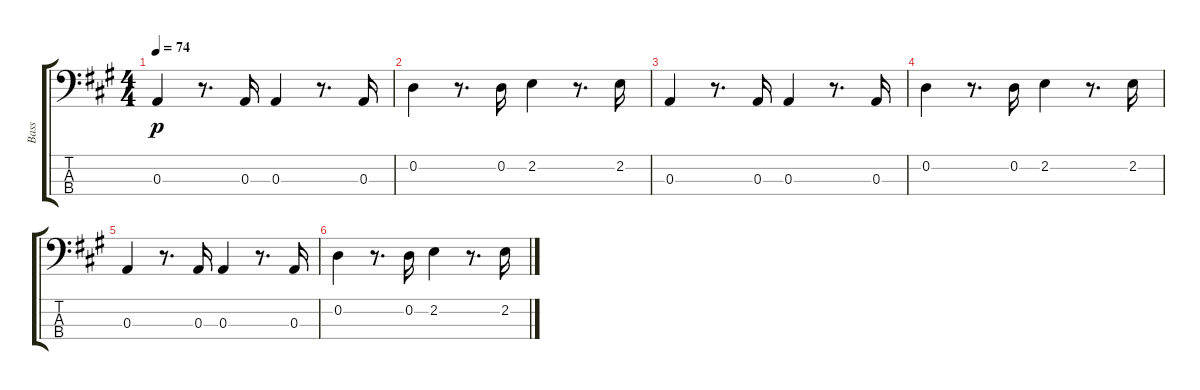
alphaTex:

\track ("Bass" "Bass") {instrument electricbassfinger}
\staff {score tabs}
\tuning (G2 D2 A1 E1) {hide}
\ts (4 4)
\tempo 74
\clef f4
\ks a
0.3.4{dy p} r.8{d} 0.3.16 0.3.4 r.8{d} 0.3.16 |
0.2.4 r.8{d} 0.2.16 2.2.4 r.8{d} 2.2.16 |
0.3.4 r.8{d} 0.3.16 0.3.4 r.8{d} 0.3.16 |
0.2.4 r.8{d} 0.2.16 2.2.4 r.8{d} 2.2.16 |
0.3.4 r.8{d} 0.3.16 0.3.4 r.8{d} 0.3.16 |
0.2.4 r.8{d} 0.2.16 2.2.4 r.8{d} 2.2.16
